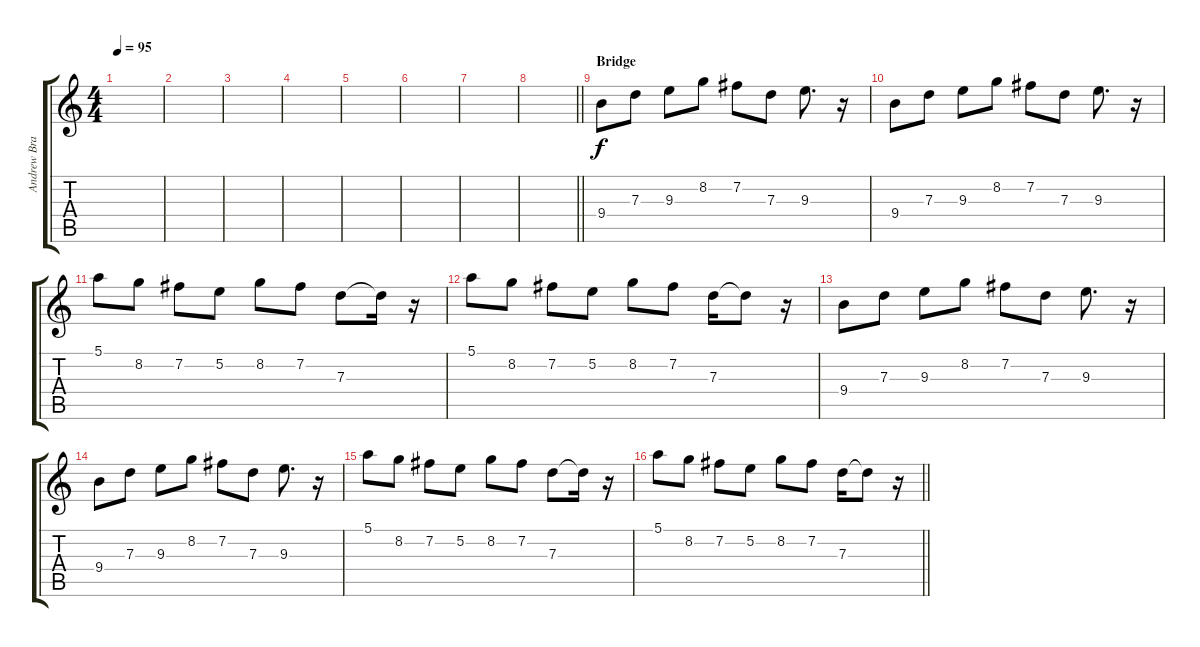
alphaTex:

\track ("Andrew Brady" "Andrew Bra") {instrument overdrivenguitar}
\staff {score tabs}
\tuning (E4 B3 G3 D3 A2 E2) {hide}
\ts (4 4)
\tempo 95
\clef g2
\ks c
|
|
|
|
|
|
|
\barLineRight lightlight
|
\section ("" "Bridge")
9.4.8 7.3.8 9.3.8 8.2.8 7.2.8 7.3.8 9.3.8{d} r.16 |
9.4.8 7.3.8 9.3.8 8.2.8 7.2.8 7.3.8 9.3.8{d} r.16 |
5.1.8 8.2.8 7.2.8 5.2.8 8.2.8 7.2.8 7.3.8 7.3{t}.16 r.16 |
5.1.8 8.2.8 7.2.8 5.2.8 8.2.8 7.2.8 7.3.16 7.3{t}.8 r.16 |
9.4.8 7.3.8 9.3.8 8.2.8 7.2.8 7.3.8 9.3.8{d} r.16 |
9.4.8 7.3.8 9.3.8 8.2.8 7.2.8 7.3.8 9.3.8{d} r.16 |
5.1.8 8.2.8 7.2.8 5.2.8 8.2.8 7.2.8 7.3.8 7.3{t}.16 r.16 |
\barLineRight lightlight
5.1.8 8.2.8 7.2.8 5.2.8 8.2.8 7.2.8 7.3.16 7.3{t}.8 r.16
